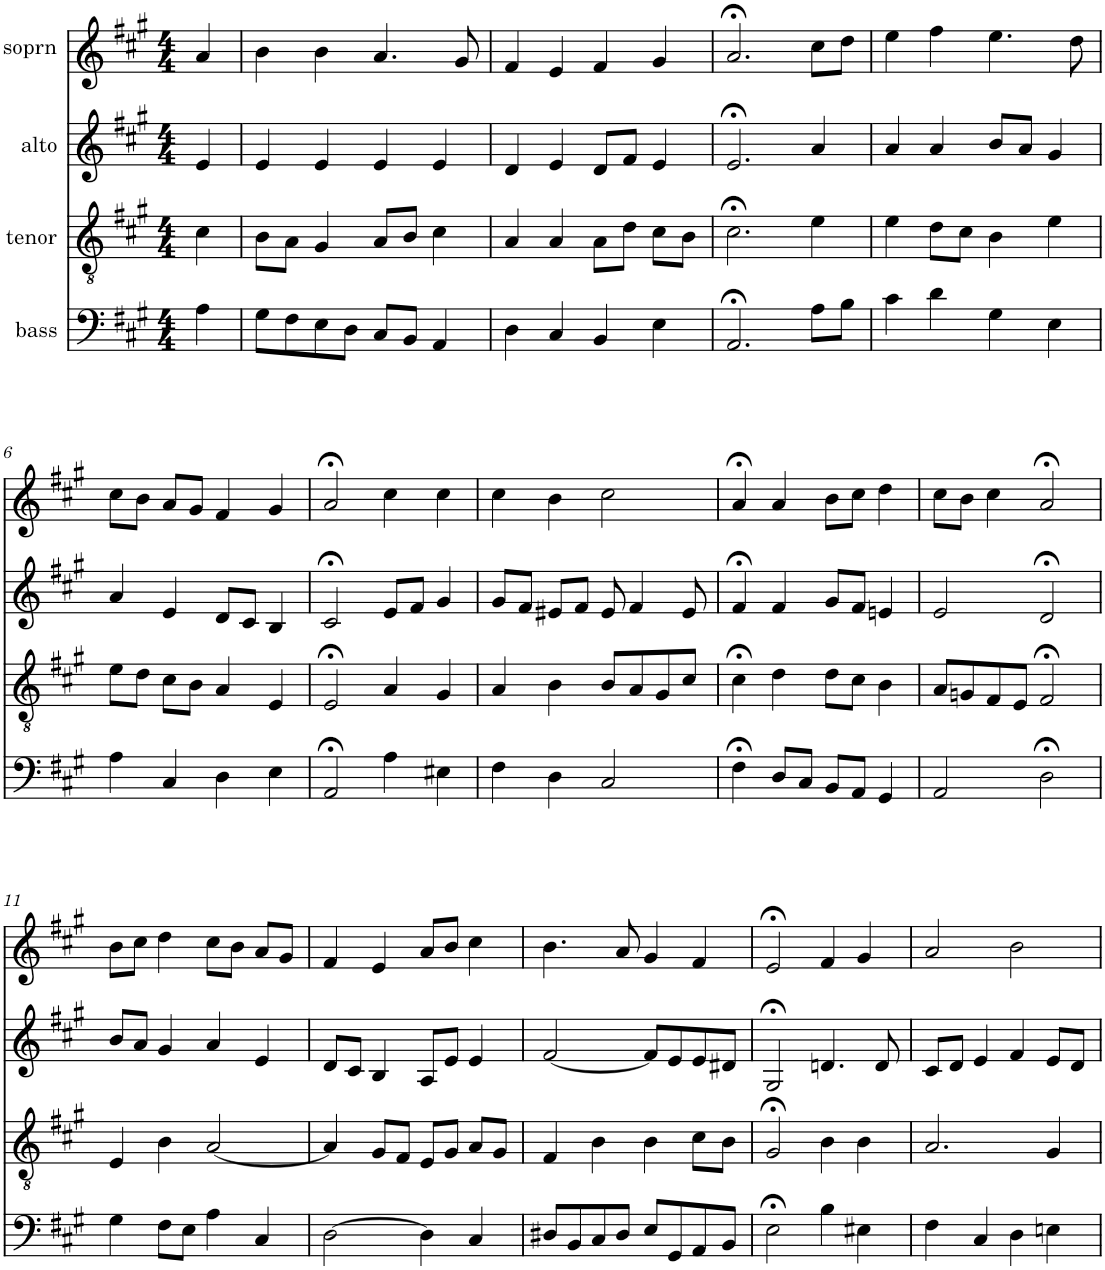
**kern	**kern	**kern	**kern
*part4	*part3	*part2	*part1
*staff4	*staff3	*staff2	*staff1
*I"bass	*I"tenor	*I"alto	*I"soprn
*clefF4	*clefGv2	*clefG2	*clefG2
*k[f#c#g#]	*k[f#c#g#]	*k[f#c#g#]	*k[f#c#g#]
*A:	*A:	*A:	*A:
*M4/4	*M4/4	*M4/4	*M4/4
=1	=1	=1	=1
4A\	4c#\	4e/	4a/
=2	=2	=2	=2
8G#\L	8B\L	4e/	4b\
8F#\	8A\J	.	.
8E\	4G#/	4e/	4b\
8D\J	.	.	.
8C#/L	8A/L	4e/	4.a/
8BB/J	8B/J	.	.
4AA/	4c#\	4e/	.
.	.	.	8g#/
=3	=3	=3	=3
4D\	4A/	4d/	4f#/
4C#/	4A/	4e/	4e/
4BB/	8A\L	8d/L	4f#/
.	8d\J	8f#/J	.
4E\	8c#\L	4e/	4g#/
.	8B\J	.	.
=4	=4	=4	=4
2.AA;</	2.c#;<\	2.e;</	2.a;</
8A\L	4e\	4a/	8cc#\L
8B\J	.	.	8dd\J
=5	=5	=5	=5
4c#\	4e\	4a/	4ee\
4d\	8d\L	4a/	4ff#\
.	8c#\J	.	.
4G#\	4B\	8b/L	4.ee\
.	.	8a/J	.
4E\	4e\	4g#/	.
.	.	.	8dd\
!!LO:LB:g=z
=6	=6	=6	=6
4A\	8e\L	4a/	8cc#\L
.	8d\J	.	8b\J
4C#/	8c#\L	4e/	8a/L
.	8B\J	.	8g#/J
4D\	4A/	8d/L	4f#/
.	.	8c#/J	.
4E\	4E/	4B/	4g#/
=7	=7	=7	=7
2AA;</	2E;</	2c#;</	2a;</
4A\	4A/	8e/L	4cc#\
.	.	8f#/J	.
4E#X\	4G#/	4g#/	4cc#\
=8	=8	=8	=8
4F#\	4A/	8g#/L	4cc#\
.	.	8f#/J	.
4D\	4B\	8e#X/L	4b\
.	.	8f#/J	.
2C#/	8B/L	8e#/	2cc#\
.	8A/	4f#/	.
.	8G#/	.	.
.	8c#/J	8e#/	.
=9	=9	=9	=9
4F#;<\	4c#;<\	4f#;</	4a;</
8D/L	4d\	4f#/	4a/
8C#/J	.	.	.
8BB/L	8d\L	8g#/L	8b\L
8AA/J	8c#\J	8f#/J	8cc#\J
4GG#/	4B\	4en/	4dd\
=10	=10	=10	=10
2AA/	8A/L	2e/	8cc#\L
.	8Gn/	.	8b\J
.	8F#/	.	4cc#\
.	8E/J	.	.
2D;<\	2F#;</	2d;</	2a;</
!!LO:LB:g=z
=11	=11	=11	=11
4G#\	4E/	8b/L	8b\L
.	.	8a/J	8cc#\J
8F#\L	4B\	4g#/	4dd\
8E\J	.	.	.
4A\	[2A/	4a/	8cc#\L
.	.	.	8b\J
4C#/	.	4e/	8a/L
.	.	.	8g#/J
=12	=12	=12	=12
[2D\	4A/]	8d/L	4f#/
.	.	8c#/J	.
.	8G#/L	4B/	4e/
.	8F#/J	.	.
4D\]	8E/L	8A/L	8a/L
.	8G#/J	8e/J	8b/J
4C#/	8A/L	4e/	4cc#\
.	8G#/J	.	.
=13	=13	=13	=13
8D#X/L	4F#/	[2f#/	4.b\
8BB/	.	.	.
8C#/	4B\	.	.
8D#/J	.	.	8a/
8E/L	4B\	8f#/L]	4g#/
8GG#/	.	8e/	.
8AA/	8c#\L	8e/	4f#/
8BB/J	8B\J	8d#X/J	.
=14	=14	=14	=14
2E;<\	2G#;</	2G#;</	2e;</
4B\	4B\	4.dn/	4f#/
4E#X\	4B\	.	4g#/
.	.	8d/	.
=15	=15	=15	=15
4F#\	2.A/	8c#/L	2a/
.	.	8d/J	.
4C#/	.	4e/	.
4D\	.	4f#/	2b\
4En\	4G#/	8e/L	.
.	.	8d/J	.
=	=	=	=
*-	*-	*-	*-
